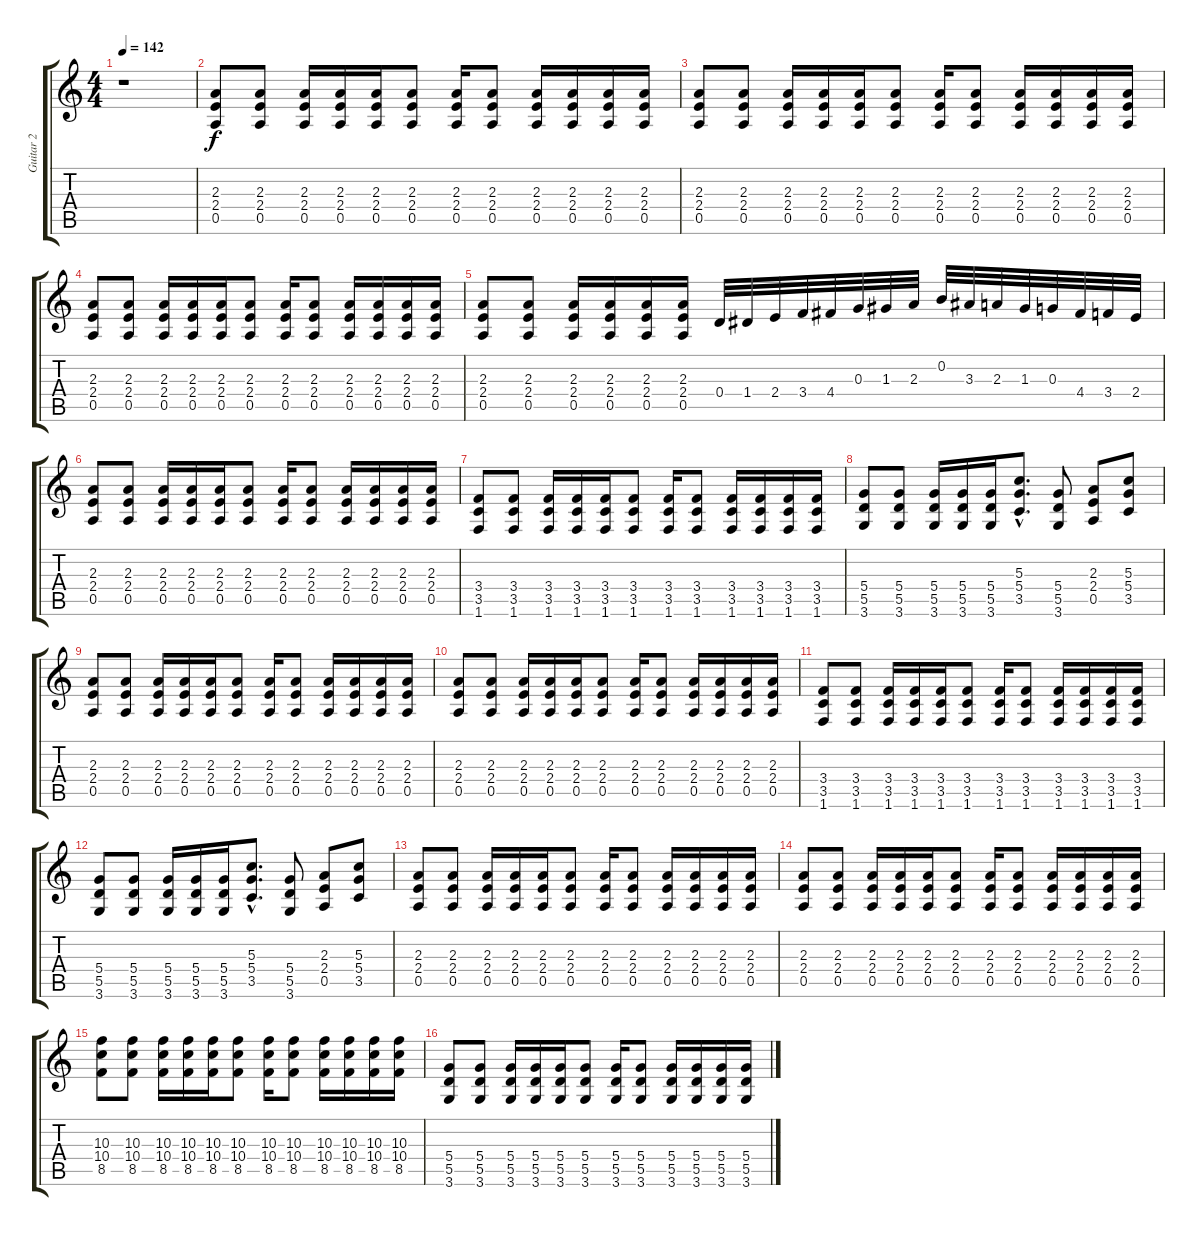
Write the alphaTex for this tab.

\track ("Guitar 2" "Guitar 2") {instrument distortionguitar}
\staff {score tabs}
\tuning (E4 B3 G3 D3 A2 E2) {hide}
\ts (4 4)
\tempo 142
\clef g2
\ks c
r.1{dy f instrument distortionguitar} |
(2.3 2.4 0.5).8 (2.3 2.4 0.5).8 (2.3 2.4 0.5).16 (2.3 2.4 0.5).16 (2.3 2.4 0.5).16 (2.3 2.4 0.5).8 (2.3 2.4 0.5).16 (2.3 2.4 0.5).8 (2.3 2.4 0.5).16 (2.3 2.4 0.5).16 (2.3 2.4 0.5).16 (2.3 2.4 0.5).16 |
(2.3 2.4 0.5).8 (2.3 2.4 0.5).8 (2.3 2.4 0.5).16 (2.3 2.4 0.5).16 (2.3 2.4 0.5).16 (2.3 2.4 0.5).8 (2.3 2.4 0.5).16 (2.3 2.4 0.5).8 (2.3 2.4 0.5).16 (2.3 2.4 0.5).16 (2.3 2.4 0.5).16 (2.3 2.4 0.5).16 |
(2.3 2.4 0.5).8 (2.3 2.4 0.5).8 (2.3 2.4 0.5).16 (2.3 2.4 0.5).16 (2.3 2.4 0.5).16 (2.3 2.4 0.5).8 (2.3 2.4 0.5).16 (2.3 2.4 0.5).8 (2.3 2.4 0.5).16 (2.3 2.4 0.5).16 (2.3 2.4 0.5).16 (2.3 2.4 0.5).16 |
(2.3 2.4 0.5).8 (2.3 2.4 0.5).8 (2.3 2.4 0.5).16 (2.3 2.4 0.5).16 (2.3 2.4 0.5).16 (2.3 2.4 0.5).16 0.4.32 1.4.32 2.4.32 3.4.32 4.4.32 0.3.32 1.3.32 2.3.32 0.2.32 3.3.32 2.3.32 1.3.32 0.3.32 4.4.32 3.4.32 2.4.32 |
(2.3 2.4 0.5).8 (2.3 2.4 0.5).8 (2.3 2.4 0.5).16 (2.3 2.4 0.5).16 (2.3 2.4 0.5).16 (2.3 2.4 0.5).8 (2.3 2.4 0.5).16 (2.3 2.4 0.5).8 (2.3 2.4 0.5).16 (2.3 2.4 0.5).16 (2.3 2.4 0.5).16 (2.3 2.4 0.5).16 |
(3.4 3.5 1.6).8 (3.4 3.5 1.6).8 (3.4 3.5 1.6).16 (3.4 3.5 1.6).16 (3.4 3.5 1.6).16 (3.4 3.5 1.6).8 (3.4 3.5 1.6).16 (3.4 3.5 1.6).8 (3.4 3.5 1.6).16 (3.4 3.5 1.6).16 (3.4 3.5 1.6).16 (3.4 3.5 1.6).16 |
(5.4 5.5 3.6).8 (5.4 5.5 3.6).8 (5.4 5.5 3.6).16 (5.4 5.5 3.6).16 (5.4 5.5 3.6).16 (5.3{hac} 5.4{hac} 3.5{hac}).8{d} (5.4 5.5 3.6).8 (2.3 2.4 0.5).8 (5.3 5.4 3.5).8 |
(2.3 2.4 0.5).8 (2.3 2.4 0.5).8 (2.3 2.4 0.5).16 (2.3 2.4 0.5).16 (2.3 2.4 0.5).16 (2.3 2.4 0.5).8 (2.3 2.4 0.5).16 (2.3 2.4 0.5).8 (2.3 2.4 0.5).16 (2.3 2.4 0.5).16 (2.3 2.4 0.5).16 (2.3 2.4 0.5).16 |
(2.3 2.4 0.5).8 (2.3 2.4 0.5).8 (2.3 2.4 0.5).16 (2.3 2.4 0.5).16 (2.3 2.4 0.5).16 (2.3 2.4 0.5).8 (2.3 2.4 0.5).16 (2.3 2.4 0.5).8 (2.3 2.4 0.5).16 (2.3 2.4 0.5).16 (2.3 2.4 0.5).16 (2.3 2.4 0.5).16 |
(3.4 3.5 1.6).8 (3.4 3.5 1.6).8 (3.4 3.5 1.6).16 (3.4 3.5 1.6).16 (3.4 3.5 1.6).16 (3.4 3.5 1.6).8 (3.4 3.5 1.6).16 (3.4 3.5 1.6).8 (3.4 3.5 1.6).16 (3.4 3.5 1.6).16 (3.4 3.5 1.6).16 (3.4 3.5 1.6).16 |
(5.4 5.5 3.6).8 (5.4 5.5 3.6).8 (5.4 5.5 3.6).16 (5.4 5.5 3.6).16 (5.4 5.5 3.6).16 (5.3{hac} 5.4{hac} 3.5{hac}).8{d} (5.4 5.5 3.6).8 (2.3 2.4 0.5).8 (5.3 5.4 3.5).8 |
(2.3 2.4 0.5).8 (2.3 2.4 0.5).8 (2.3 2.4 0.5).16 (2.3 2.4 0.5).16 (2.3 2.4 0.5).16 (2.3 2.4 0.5).8 (2.3 2.4 0.5).16 (2.3 2.4 0.5).8 (2.3 2.4 0.5).16 (2.3 2.4 0.5).16 (2.3 2.4 0.5).16 (2.3 2.4 0.5).16 |
(2.3 2.4 0.5).8 (2.3 2.4 0.5).8 (2.3 2.4 0.5).16 (2.3 2.4 0.5).16 (2.3 2.4 0.5).16 (2.3 2.4 0.5).8 (2.3 2.4 0.5).16 (2.3 2.4 0.5).8 (2.3 2.4 0.5).16 (2.3 2.4 0.5).16 (2.3 2.4 0.5).16 (2.3 2.4 0.5).16 |
(10.3 10.4 8.5).8 (10.3 10.4 8.5).8 (10.3 10.4 8.5).16 (10.3 10.4 8.5).16 (10.3 10.4 8.5).16 (10.3 10.4 8.5).8 (10.3 10.4 8.5).16 (10.3 10.4 8.5).8 (10.3 10.4 8.5).16 (10.3 10.4 8.5).16 (10.3 10.4 8.5).16 (10.3 10.4 8.5).16 |
(5.4 5.5 3.6).8 (5.4 5.5 3.6).8 (5.4 5.5 3.6).16 (5.4 5.5 3.6).16 (5.4 5.5 3.6).16 (5.4 5.5 3.6).8 (5.4 5.5 3.6).16 (5.4 5.5 3.6).8 (5.4 5.5 3.6).16 (5.4 5.5 3.6).16 (5.4 5.5 3.6).16 (5.4 5.5 3.6).16
